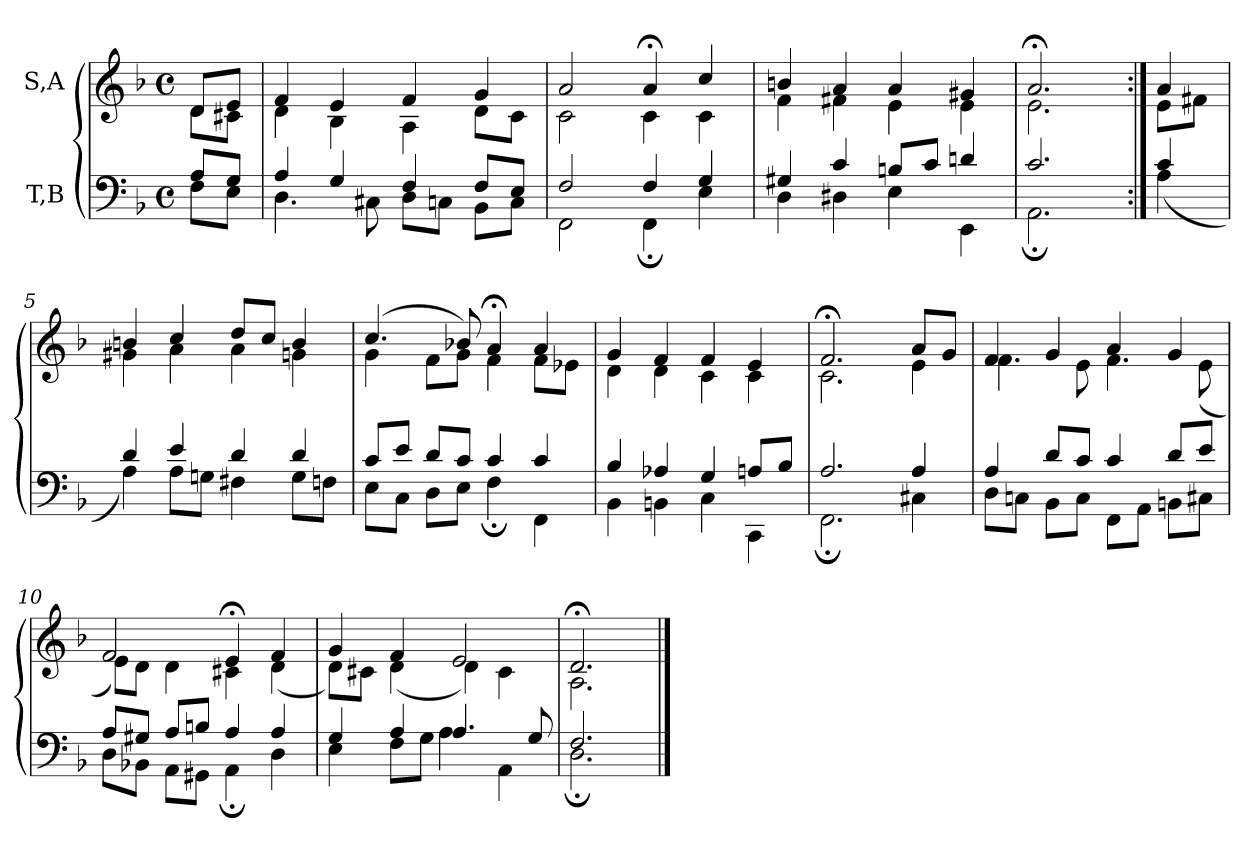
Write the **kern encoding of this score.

**kern	**kern
*part2	*part1
*staff2	*staff1
*I"T,B	*I"S,A
*clefF4	*clefG2
*k[b-]	*k[b-]
*M4/4	*M4/4
*met(c)	*met(c)
=	=
*^	*^
8AL	8FL	8dL	8dL
8GJ	8EJ	8eJ	8c#XJ
=1	=1	=1	=1
4A	4.D	4f	4d
4G	.	4e	4B-
.	8C#X	.	.
4F	8DL	4f	4A
.	8CnJ	.	.
8FL	8BB-L	4g	8dL
8EJ	8CJ	.	8cJ
=2	=2	=2	=2
2F	2FF	2a	2c
4F	4FF;	4a;<	4c
4G	4E	4cc	4c
=3	=3	=3	=3
4G#X	4D	4bn	4f
4c	4D#X	4a	4f#X
8BnL	4E	4a	4e
8cJ	.	.	.
4dn	4EE	4g#X	4e
=4a	=4a	=4a	=4a
2.c	2.AA;	2.a;<	2.e
=4b:|!	=4b:|!	=4b:|!	=4b:|!
4c	(<4A	4a	8eL
.	.	.	8f#XJ
=5	=5	=5	=5
4d	4A)	4bn	4g#X
4e	8AL	4cc	4a
.	8GnJ	.	.
4d	4F#X	8ddL	4a
.	.	8ccJ	.
4d	8GL	4b	4gn
.	8FnJ	.	.
=6	=6	=6	=6
8cL	8EL	(>4.cc	4g
8eJ	8CJ	.	.
8dL	8DL	.	8fL
8cJ	8EJ	8b-X)	8gJ
4c	4F;	4a;<	4f
4c	4FF	4a	8fL
.	.	.	8e-XJ
=7	=7	=7	=7
4B-	4BB-	4g	4d
4A-X	4BBn	4f	4d
4G	4C	4f	4c
8AnL	4CC	4e	4c
8B-J	.	.	.
=8	=8	=8	=8
2.A	2.FF;	2.f;<	2.c
4A	4C#X	8aL	4e
.	.	8gJ	.
=9	=9	=9	=9
4A	8DL	4f	4.f
.	8CnJ	.	.
8dL	8BB-L	4g	.
8cJ	8CJ	.	8e
4c	8FFL	4a	4.f
.	8AAJ	.	.
8dL	8BBnL	4g	.
8eJ	8C#XJ	.	(<8e
=10	=10	=10	=10
8AL	8DL	2f	8eL)
8G#XJ	8BB-XJ	.	8dJ
8AL	8AAL	.	4d
8BnJ	8GG#XJ	.	.
4A	4AA;	4e;<	4c#X
4A	4D	4f	(<4d
=11	=11	=11	=11
4G	4E	4g	8dL)
.	.	.	8c#XJ
4A	8FL	4f	(<4d
.	8GJ	.	.
4.A	4A	2e	4d)
.	4AA	.	4c#
8G	.	.	.
=12	=12	=12	=12
2.F	2.D;	2.d;<	2.A
*v	*v	*	*
*	*v	*v
==	==
*-	*-
